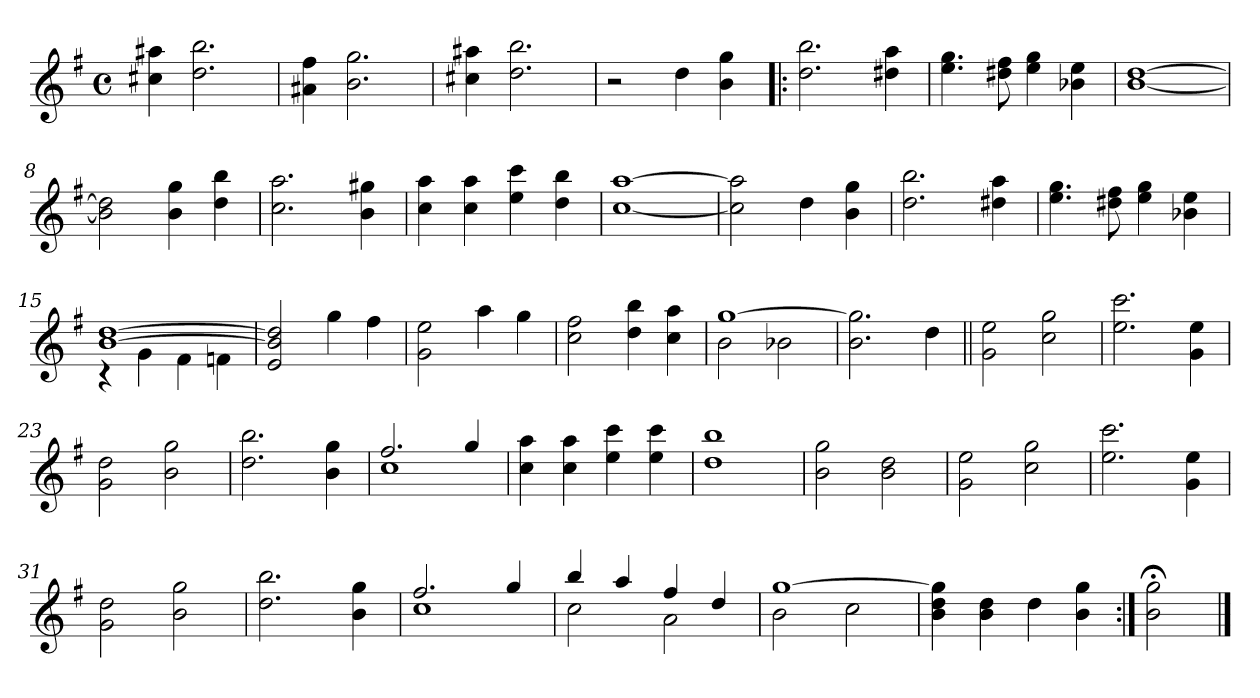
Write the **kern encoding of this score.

**kern
*part1
*staff1
*clefG2
*k[f#]
*G:
*M4/4
*met(c)
=1
4cc#X\ 4aa#X\
2.dd\ 2.bb\
=2
4a#X\ 4ff#\
2.b\ 2.gg\
=3
4cc#X\ 4aa#X\
2.dd\ 2.bb\
=4
2r
4dd\
4b\ 4gg\
!!LO:LB:g=z
=5!|:
2.dd\ 2.bb\
4dd#X\ 4aa\
=6
4.ee\ 4.gg\
8dd#X\ 8ff#\
4ee\ 4gg\
4b-X\ 4ee\
=7
[1b [1dd
=8
2b\] 2dd\]
4b\ 4gg\
4dd\ 4bb\
=9
2.cc\ 2.aa\
4b\ 4gg#X\
=10
4cc\ 4aa\
4cc\ 4aa\
4ee\ 4ccc\
4dd\ 4bb\
!!LO:LB:g=z
=11
[1cc [1aa
=12
2cc\] 2aa\]
4dd\
4b\ 4gg\
=13
2.dd\ 2.bb\
4dd#X\ 4aa\
=14
4.ee\ 4.gg\
8dd#X\ 8ff#\
4ee\ 4gg\
4b-X\ 4ee\
=15
*^
[1b [1dd	4rc
.	4g\
.	4f#\
.	4fn\
*v	*v
=16
2e/ 2b/] 2dd/]
4gg\
4ff#\
!!LO:LB:g=z
=17
2g\ 2ee\
4aa\
4gg\
=18
2cc\ 2ff#\
4dd\ 4bb\
4cc\ 4aa\
=19
*^
[1gg	2b\
.	2b-X\
*v	*v
=20
2.b\ 2.gg\]
4dd\
=21||
2g\ 2ee\
2cc\ 2gg\
=22
2.ee\ 2.ccc\
4g\ 4ee\
!!LO:LB:g=z
=23
2g\ 2dd\
2b\ 2gg\
=24
2.dd\ 2.bb\
4b\ 4gg\
=25
*^
1cc	2.ff#/
.	4gg/
*v	*v
=26
4cc\ 4aa\
4cc\ 4aa\
4ee\ 4ccc\
4ee\ 4ccc\
=27
1dd 1bb
=28
2b\ 2gg\
2b\ 2dd\
!!LO:LB:g=z
=29
2g\ 2ee\
2cc\ 2gg\
=30
2.ee\ 2.ccc\
4g\ 4ee\
=31
2g\ 2dd\
2b\ 2gg\
=32
2.dd\ 2.bb\
4b\ 4gg\
=33
*^
1cc	2.ff#/
.	4gg/
=34	=34
2cc\	4bb/
.	4aa/
2a\	4ff#/
.	4dd/
!!LO:LB:g=z	!!
=35	=35
[1gg	2b\
.	2cc\
*v	*v
=36
4b\ 4dd\ 4gg\]
4b\ 4dd\
4dd\
4b\ 4gg\
=37:|!
2b\;< 2gg\;<
==
*-
